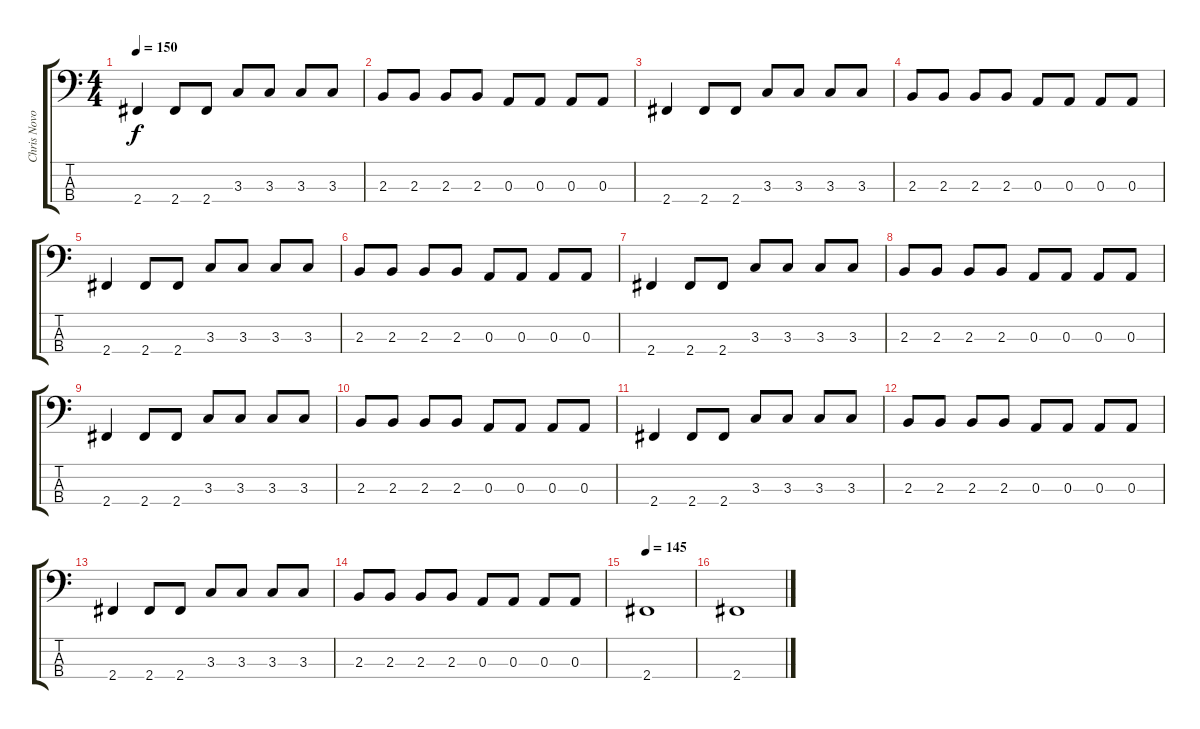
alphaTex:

\track ("Chris Novoselic" "Chris Novo") {instrument electricbasspick}
\staff {score tabs}
\tuning (G2 D2 A1 E1) {hide}
\ts (4 4)
\tempo 150
\clef f4
\ks c
2.4.4{dy f} 2.4.8 2.4.8 3.3.8 3.3.8 3.3.8 3.3.8 |
2.3.8 2.3.8 2.3.8 2.3.8 0.3.8 0.3.8 0.3.8 0.3.8 |
2.4.4 2.4.8 2.4.8 3.3.8 3.3.8 3.3.8 3.3.8 |
2.3.8 2.3.8 2.3.8 2.3.8 0.3.8 0.3.8 0.3.8 0.3.8 |
2.4.4 2.4.8 2.4.8 3.3.8 3.3.8 3.3.8 3.3.8 |
2.3.8 2.3.8 2.3.8 2.3.8 0.3.8 0.3.8 0.3.8 0.3.8 |
2.4.4 2.4.8 2.4.8 3.3.8 3.3.8 3.3.8 3.3.8 |
2.3.8 2.3.8 2.3.8 2.3.8 0.3.8 0.3.8 0.3.8 0.3.8 |
2.4.4 2.4.8 2.4.8 3.3.8 3.3.8 3.3.8 3.3.8 |
2.3.8 2.3.8 2.3.8 2.3.8 0.3.8 0.3.8 0.3.8 0.3.8 |
2.4.4 2.4.8 2.4.8 3.3.8 3.3.8 3.3.8 3.3.8 |
2.3.8 2.3.8 2.3.8 2.3.8 0.3.8 0.3.8 0.3.8 0.3.8 |
2.4.4 2.4.8 2.4.8 3.3.8 3.3.8 3.3.8 3.3.8 |
2.3.8 2.3.8 2.3.8 2.3.8 0.3.8 0.3.8 0.3.8 0.3.8 |
\tempo 145
2.4.1 |
2.4.1
